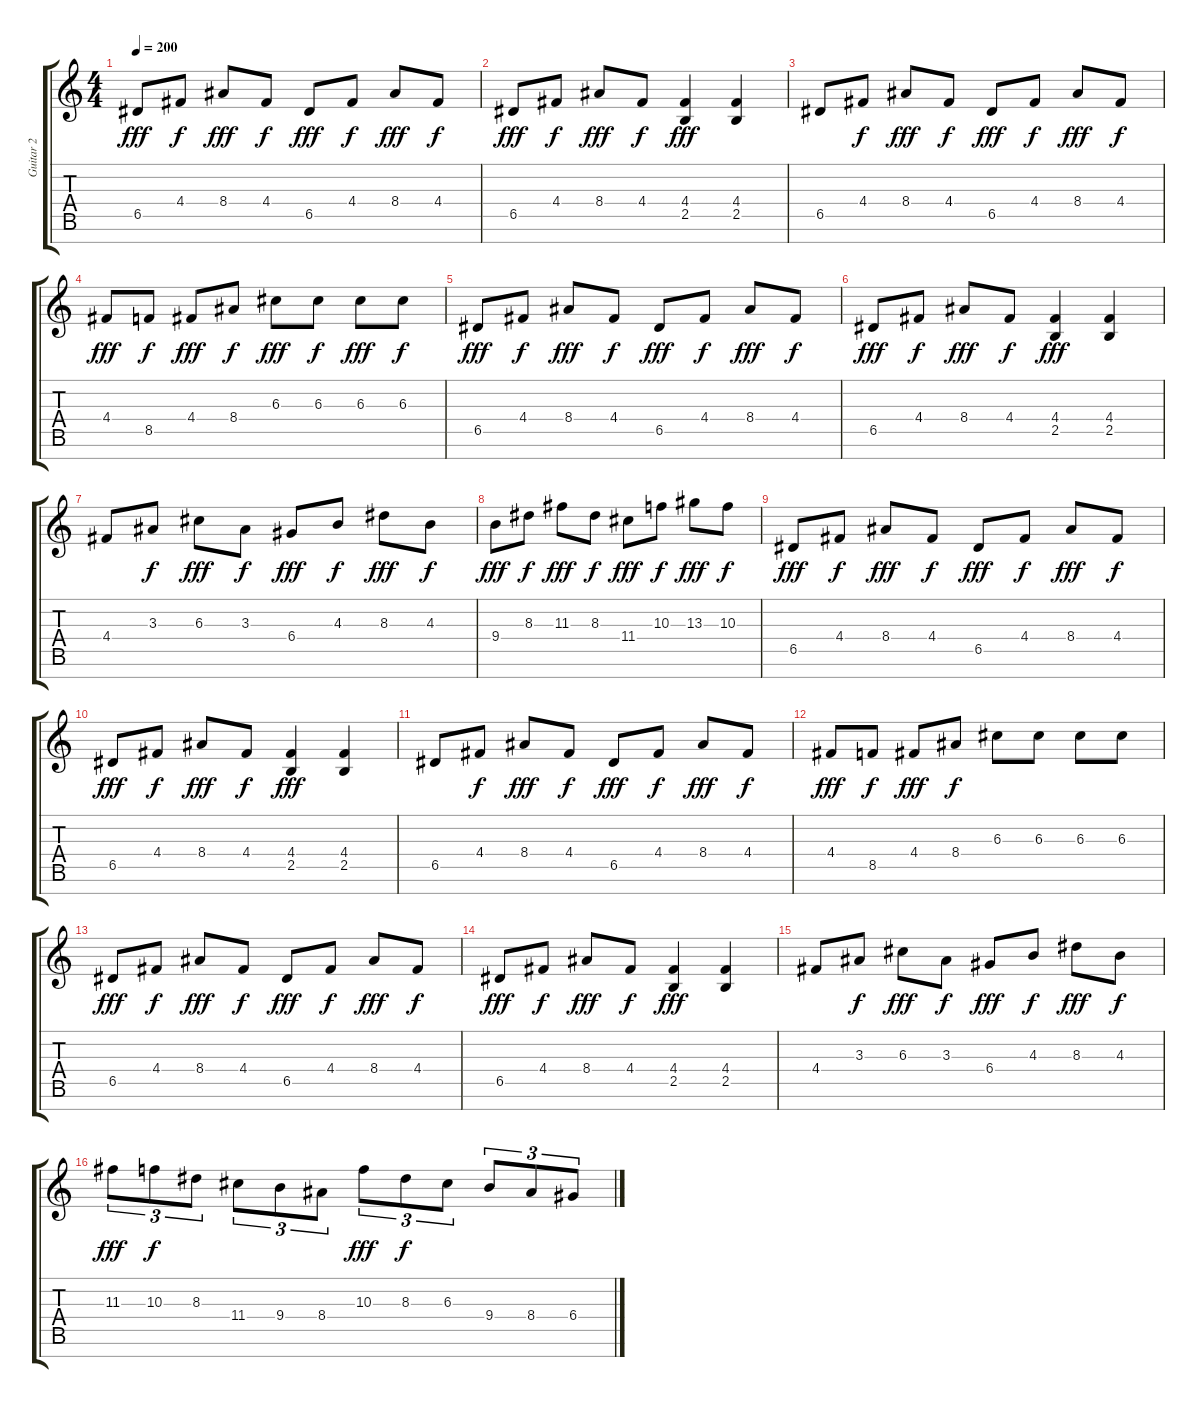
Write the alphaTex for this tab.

\track ("Guitar 2" "Guitar 2") {instrument distortionguitar}
\staff {score tabs}
\tuning (E4 B3 G3 D3 A2 E2 B1) {hide}
\ts (4 4)
\tempo 200
\clef g2
\ks c
6.5.8{dy fff} 4.4.8{dy f} 8.4.8{dy fff} 4.4.8{dy f} 6.5.8{dy fff} 4.4.8{dy f} 8.4.8{dy fff} 4.4.8{dy f} |
6.5.8{dy fff} 4.4.8{dy f} 8.4.8{dy fff} 4.4.8{dy f} (4.4 2.5).4{dy fff} (4.4 2.5).4 |
6.5.8 4.4.8{dy f} 8.4.8{dy fff} 4.4.8{dy f} 6.5.8{dy fff} 4.4.8{dy f} 8.4.8{dy fff} 4.4.8{dy f} |
4.4.8{dy fff} 8.5.8{dy f} 4.4.8{dy fff} 8.4.8{dy f} 6.3.8{dy fff} 6.3.8{dy f} 6.3.8{dy fff} 6.3.8{dy f} |
6.5.8{dy fff} 4.4.8{dy f} 8.4.8{dy fff} 4.4.8{dy f} 6.5.8{dy fff} 4.4.8{dy f} 8.4.8{dy fff} 4.4.8{dy f} |
6.5.8{dy fff} 4.4.8{dy f} 8.4.8{dy fff} 4.4.8{dy f} (4.4 2.5).4{dy fff} (4.4 2.5).4 |
4.4.8 3.3.8{dy f} 6.3.8{dy fff} 3.3.8{dy f} 6.4.8{dy fff} 4.3.8{dy f} 8.3.8{dy fff} 4.3.8{dy f} |
9.4.8{dy fff} 8.3.8{dy f} 11.3.8{dy fff} 8.3.8{dy f} 11.4.8{dy fff} 10.3.8{dy f} 13.3.8{dy fff} 10.3.8{dy f} |
6.5.8{dy fff} 4.4.8{dy f} 8.4.8{dy fff} 4.4.8{dy f} 6.5.8{dy fff} 4.4.8{dy f} 8.4.8{dy fff} 4.4.8{dy f} |
6.5.8{dy fff} 4.4.8{dy f} 8.4.8{dy fff} 4.4.8{dy f} (4.4 2.5).4{dy fff} (4.4 2.5).4 |
6.5.8 4.4.8{dy f} 8.4.8{dy fff} 4.4.8{dy f} 6.5.8{dy fff} 4.4.8{dy f} 8.4.8{dy fff} 4.4.8{dy f} |
4.4.8{dy fff} 8.5.8{dy f} 4.4.8{dy fff} 8.4.8{dy f} 6.3.8 6.3.8 6.3.8 6.3.8 |
6.5.8{dy fff} 4.4.8{dy f} 8.4.8{dy fff} 4.4.8{dy f} 6.5.8{dy fff} 4.4.8{dy f} 8.4.8{dy fff} 4.4.8{dy f} |
6.5.8{dy fff} 4.4.8{dy f} 8.4.8{dy fff} 4.4.8{dy f} (4.4 2.5).4{dy fff} (4.4 2.5).4 |
4.4.8 3.3.8{dy f} 6.3.8{dy fff} 3.3.8{dy f} 6.4.8{dy fff} 4.3.8{dy f} 8.3.8{dy fff} 4.3.8{dy f} |
11.3.8{tu (3 2) dy fff} 10.3.8{tu (3 2) dy f} 8.3.8{tu (3 2)} 11.4.8{tu (3 2)} 9.4.8{tu (3 2)} 8.4.8{tu (3 2)} 10.3.8{tu (3 2) dy fff} 8.3.8{tu (3 2) dy f} 6.3.8{tu (3 2)} 9.4.8{tu (3 2)} 8.4.8{tu (3 2)} 6.4.8{tu (3 2)}
